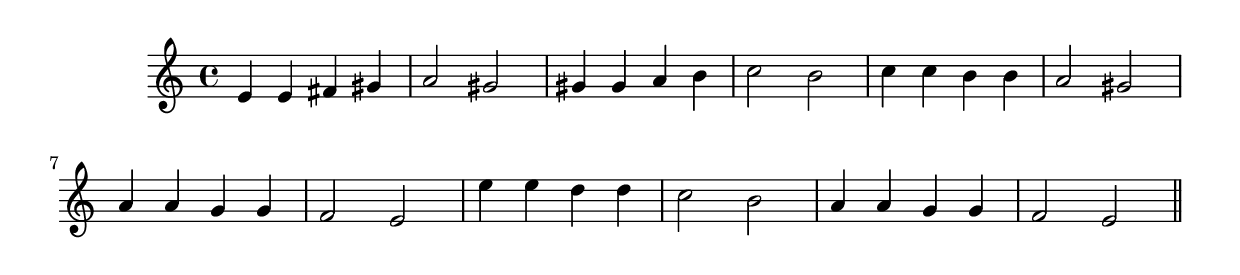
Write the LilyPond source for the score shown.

\version "2.19.49"
%{\header {
  title = "Chorale, `Herr, nun lass in Friede'"
  composer = "J.S. Bach"
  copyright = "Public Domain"
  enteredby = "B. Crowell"
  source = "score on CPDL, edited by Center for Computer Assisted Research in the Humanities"
}%}
\score{{\key a \minor
\time 4/4
%{\tempo 4=120
%}\relative e' {
  e4 e fis gis | a2 gis | gis4 gis a b | c2 b | c4 c b b | a2 gis | a4 a g g | f2 e |
  e'4 e d d | c2 b | a4 a g g | f2 e 
  \bar "||"
}
}}